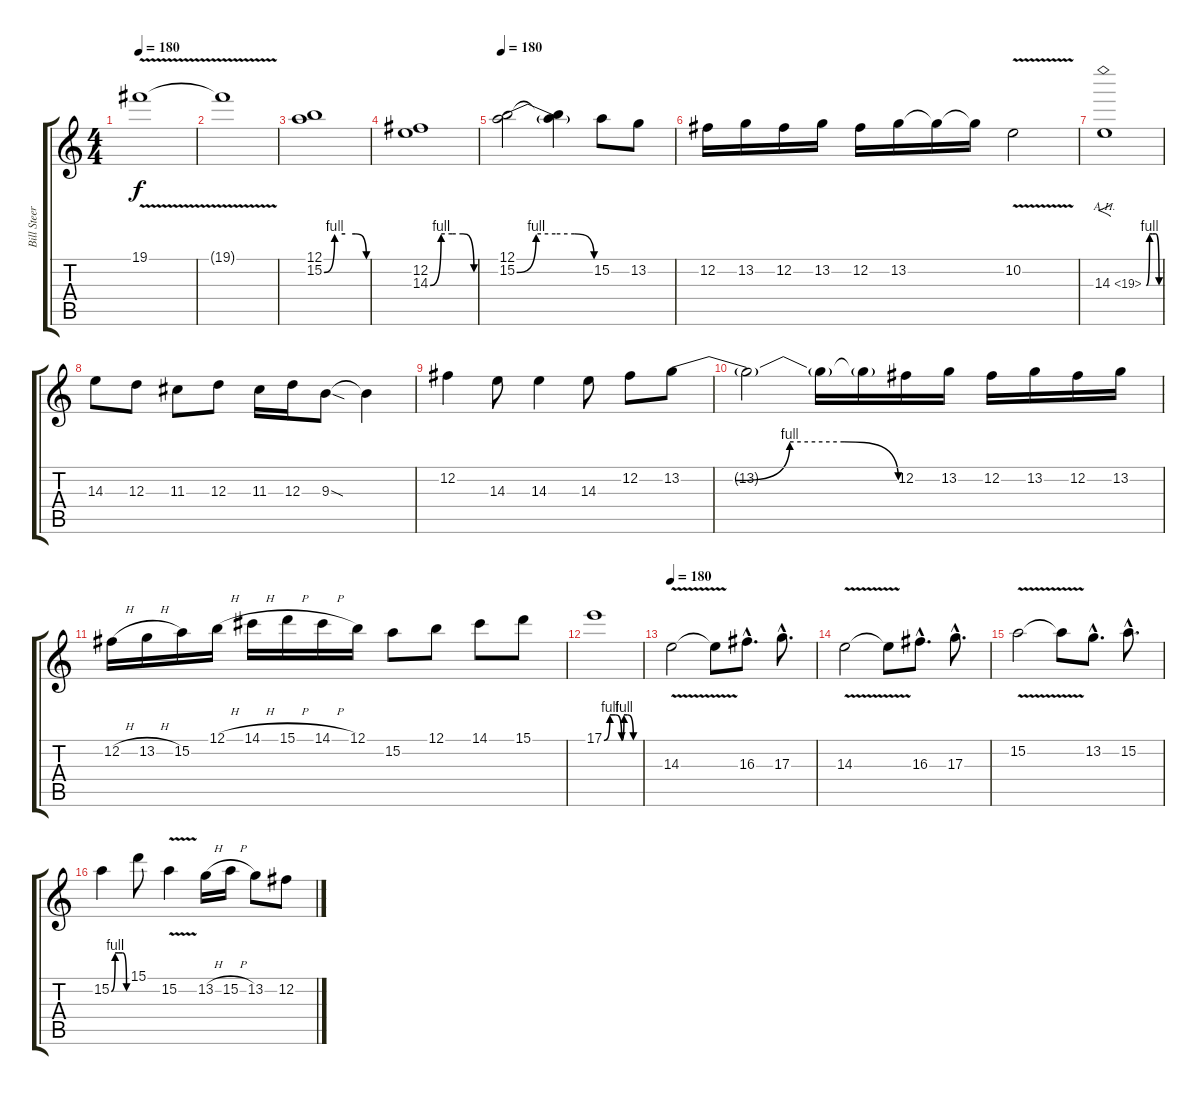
\track ("Bill Steer" "Bill Steer") {instrument distortionguitar}
\staff {score tabs}
\tuning (B3 Gb3 D3 A2 E2 B1) {hide}
\ts (4 4)
\tempo 180
\clef g2
\ks c
19.1{v}.1{dy f} |
19.1{t}.1 |
(12.1 15.2{be (custom 0 0 15 4 30 4 45 4 60 0)}).1 |
(12.2 14.3{be (custom 0 0 15 4 30 4 45 4 60 0)}).1 |
\tempo 180
(12.1 15.2{be (custom 0 0 15 4 30 4 45 4 60 0)}).2 (12.1{t} 15.2{t}).4 15.2.8 13.2.8 |
12.2.16 13.2.16 12.2.16 13.2.16 12.2.16 13.2.16 13.2{t}.16 13.2{t}.16 10.2{v}.2 |
14.3{be (custom 0 0 15 4 30 4 45 4 60 0) ah 5}.1{f} |
14.3.8 12.3.8 11.3.8 12.3.8 11.3.16 12.3.16 9.3{sod}.8 9.3{t}.4 |
12.2.4 14.3.8 14.3.4 14.3.8 12.2.8 13.2{be (custom 0 0 15 0 30 4 45 4 60 0)}.8 |
13.2{t}.2 13.2{t}.16 13.2{t}.16 12.2.16 13.2.16 12.2.16 13.2.16 12.2.16 13.2.16 |
12.2{h}.16 13.2{h}.16 15.2.16 12.1{h}.16 14.1{h}.16 15.1{h}.16 14.1{h}.16 12.1.16 15.2.8 12.1.8 14.1.8 15.1.8 |
17.1{be (custom 0 0 10 4 20 4 30 0 34 4 40 4 50 0 60 0)}.1 |
\tempo 180
14.3{v}.2 14.3{t}.8 16.3{hac}.8{d} 17.3{hac}.8{d} |
14.3{v}.2 14.3{t}.8 16.3{hac}.8{d} 17.3{hac}.8{d} |
15.2{v}.2 15.2{t}.8 13.2{hac}.8{d} 15.2{hac}.8{d} |
15.2{be (custom 0 0 15 4 30 4 45 4 60 0)}.4 15.1.8 15.2{v}.4 13.2{h}.16 15.2{h}.16 13.2.8 12.2.8
